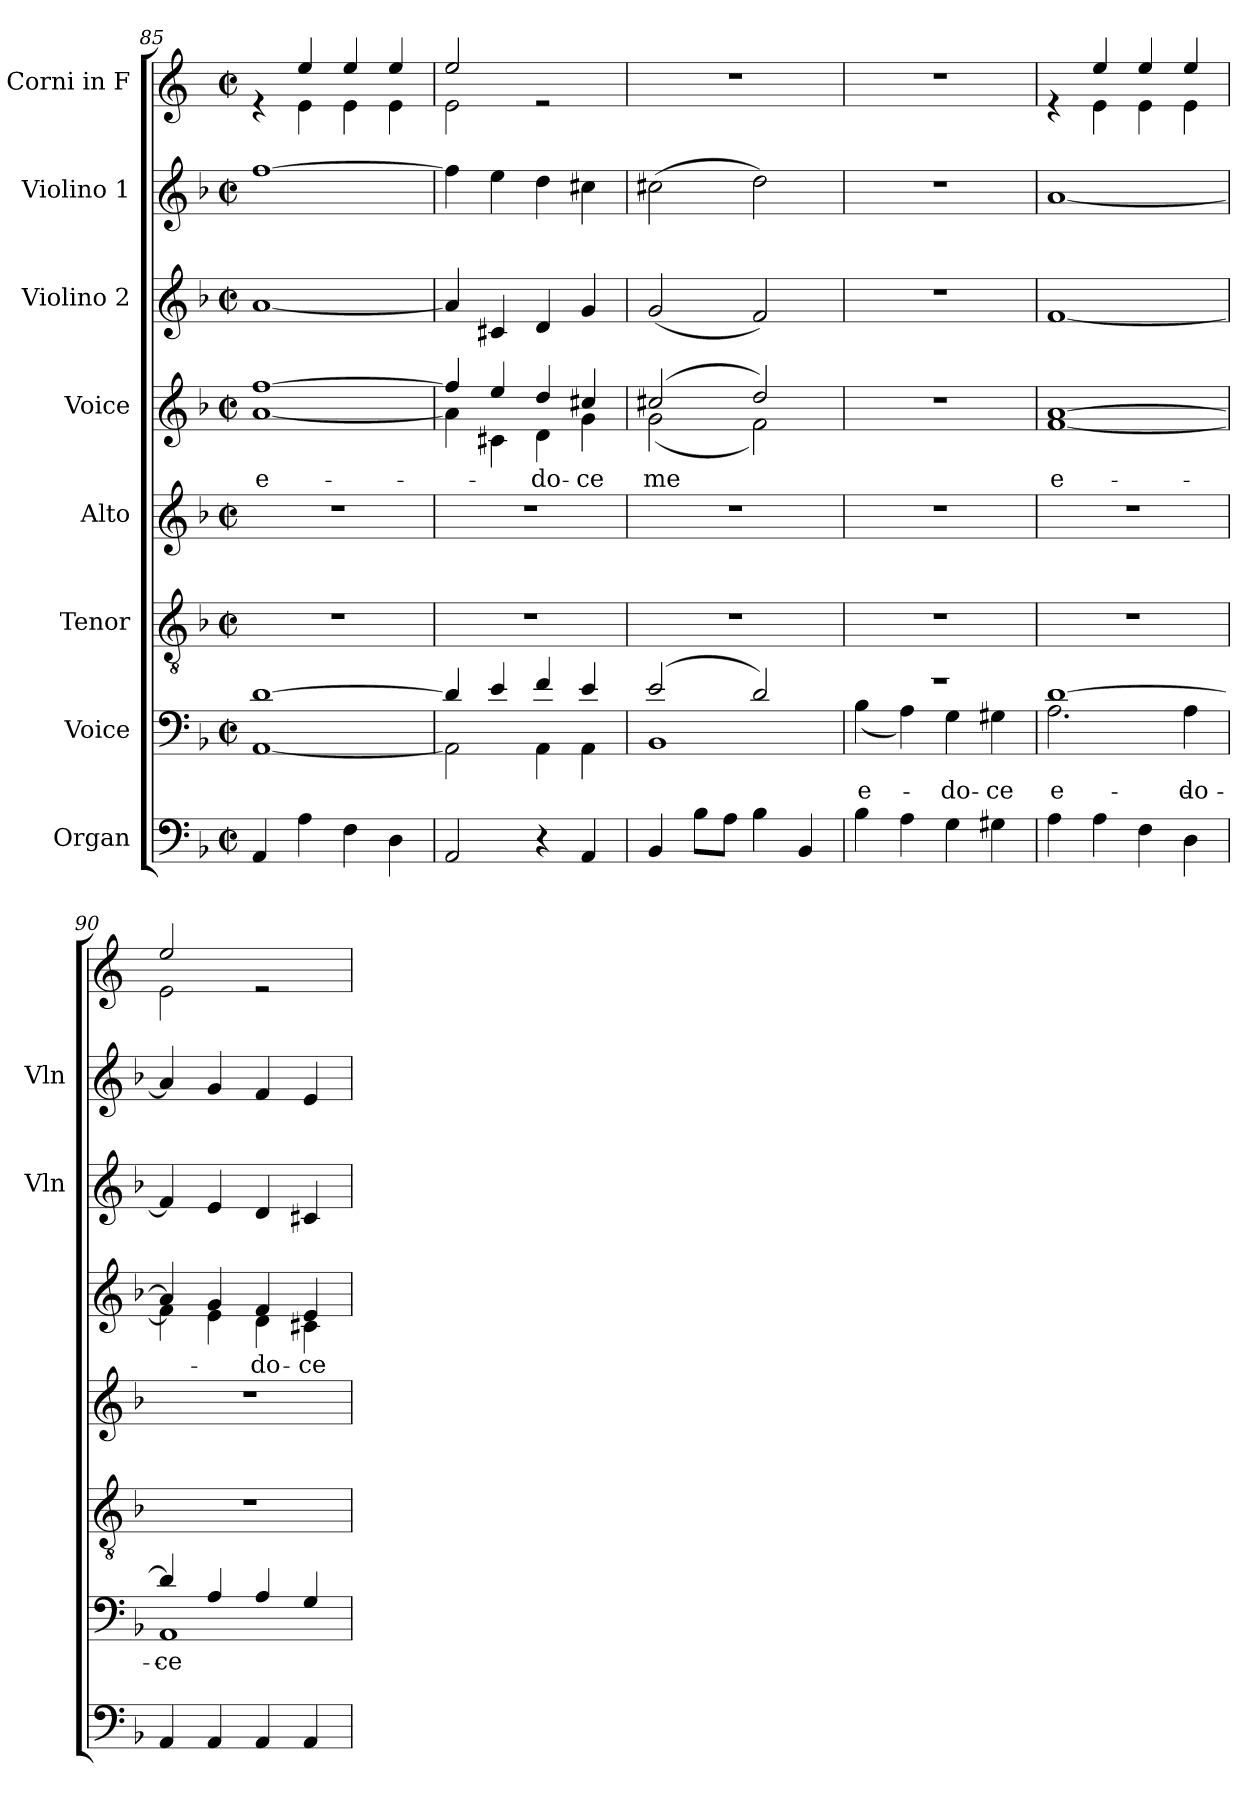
**kern	**kern	**text	**kern	**kern	**kern	**text	**kern	**kern	**kern
*part8	*part7	*part7	*part6	*part5	*part4	*part4	*part3	*part2	*part1
*staff8	*staff7	*staff7	*staff6	*staff5	*staff4	*staff4	*staff3	*staff2	*staff1
*I"Organ	*I"Voice	*	*I"Tenor	*I"Alto	*I"Voice	*	*I"Violino 2	*I"Violino 1	*I"Corni in F
*	*	*	*	*	*	*	*I'Vln	*I'Vln	*
*clefF4	*clefF4	*	*clefGv2	*clefG2	*clefG2	*	*clefG2	*clefG2	*clefG2
*	*	*	*	*	*	*	*	*	*ITrd4c7
*k[b-]	*k[b-]	*	*k[b-]	*k[b-]	*k[b-]	*	*k[b-]	*k[b-]	*k[b-]
*M2/2	*M2/2	*	*M2/2	*M2/2	*M2/2	*	*M2/2	*M2/2	*M2/2
*met(c|)	*met(c|)	*	*met(c|)	*met(c|)	*met(c|)	*	*met(c|)	*met(c|)	*met(c|)
=85	=85	=85	=85	=85	=85	=85	=85	=85	=85
*	*^	*	*	*	*	*	*	*	*
!	!	!	!	!	!	!	!LO:LY:b	!	!	!
*	*	*	*	*	*	*^	*	*	*	*^
4AA/	[1d	[1AA	.	1r	1r	[1ff	[1a	e-	[1a	[1ff	4re	4ryy
4A\	.	.	.	.	.	.	.	.	.	.	4a/	4A\
4F\	.	.	.	.	.	.	.	.	.	.	4a/	4A\
4D\	.	.	.	.	.	.	.	.	.	.	4a/	4A\
=86	=86	=86	=86	=86	=86	=86	=86	=86	=86	=86	=86	=86
2AA/	4d/]	2AA\]	.	1r	1r	4ff/]	4a\]	.	4a/]	4ff\]	2a/	2A\
.	4e/	.	.	.	.	4ee/	4c#X\	.	4c#X/	4ee\	.	.
!	!	!	!	!	!	!	!	!LO:LY:b	!	!	!	!
4r	4f/	4AA\	.	.	.	4dd/	4d\	-do-	4d/	4dd\	2re	2ryy
!	!	!	!	!	!	!	!	!LO:LY:b	!	!	!	!
4AA/	4e/	4AA\	.	.	.	4cc#X/	4g\	-ce	4g/	4cc#X\	.	.
*	*	*	*	*	*	*	*	*	*	*	*v	*v
=87	=87	=87	=87	=87	=87	=87	=87	=87	=87	=87	=87
!	!	!	!	!	!	!	!	!LO:LY:b	!	!	!
4BB-/	(2e/	1BB-	.	1r	1r	(2cc#X/	(2g\	me	(2g/	(2cc#X\	1r
8B-\L	.	.	.	.	.	.	.	.	.	.	.
8A\J	.	.	.	.	.	.	.	.	.	.	.
4B-\	2d/)	.	.	.	.	2dd/)	2f\)	.	2f/)	2dd\)	.
4BB-/	.	.	.	.	.	.	.	.	.	.	.
*	*	*	*	*	*	*v	*v	*	*	*	*
=88	=88	=88	=88	=88	=88	=88	=88	=88	=88	=88
!	!	!	!LO:LY:b	!	!	!	!	!	!	!
4B-\	1r	(4B-\	e-	1r	1r	1r	.	1r	1r	1r
4A\	.	4A\)	.	.	.	.	.	.	.	.
!	!	!	!LO:LY:b	!	!	!	!	!	!	!
4G\	.	4G\	-do-	.	.	.	.	.	.	.
!	!	!	!LO:LY:b	!	!	!	!	!	!	!
4G#X\	.	4G#X\	-ce	.	.	.	.	.	.	.
!!LO:PB:g=z
=89	=89	=89	=89	=89	=89	=89	=89	=89	=89	=89
!	!	!	!LO:LY:b	!	!	!	!LO:LY:b	!	!	!
*	*	*	*	*	*	*^	*	*	*	*^
4A\	[1d	2.A\	e-	1r	1r	[1a	[1f	e-	[1f	[1a	4re	4ryy
4A\	.	.	.	.	.	.	.	.	.	.	4a/	4A\
4F\	.	.	.	.	.	.	.	.	.	.	4a/	4A\
!	!	!	!LO:LY:b	!	!	!	!	!	!	!	!	!
4D\	.	4A\	-do-	.	.	.	.	.	.	.	4a/	4A\
=90	=90	=90	=90	=90	=90	=90	=90	=90	=90	=90	=90	=90
!	!	!	!LO:LY:b	!	!	!	!	!	!	!	!	!
4AA/	4d/]	1AA	-ce	1r	1r	4a/]	4f\]	.	4f/]	4a/]	2a/	2A\
4AA/	4A/	.	.	.	.	4g/	4e\	.	4e/	4g/	.	.
!	!	!	!	!	!	!	!	!LO:LY:b	!	!	!	!
4AA/	4A/	.	.	.	.	4f/	4d\	-do-	4d/	4f/	2re	2ryy
!	!	!	!	!	!	!	!	!LO:LY:b	!	!	!	!
4AA/	4G/	.	.	.	.	4e/	4c#X\	-ce	4c#X/	4e/	.	.
*	*v	*v	*	*	*	*v	*v	*	*	*	*v	*v
=	=	=	=	=	=	=	=	=	=
*-	*-	*-	*-	*-	*-	*-	*-	*-	*-
